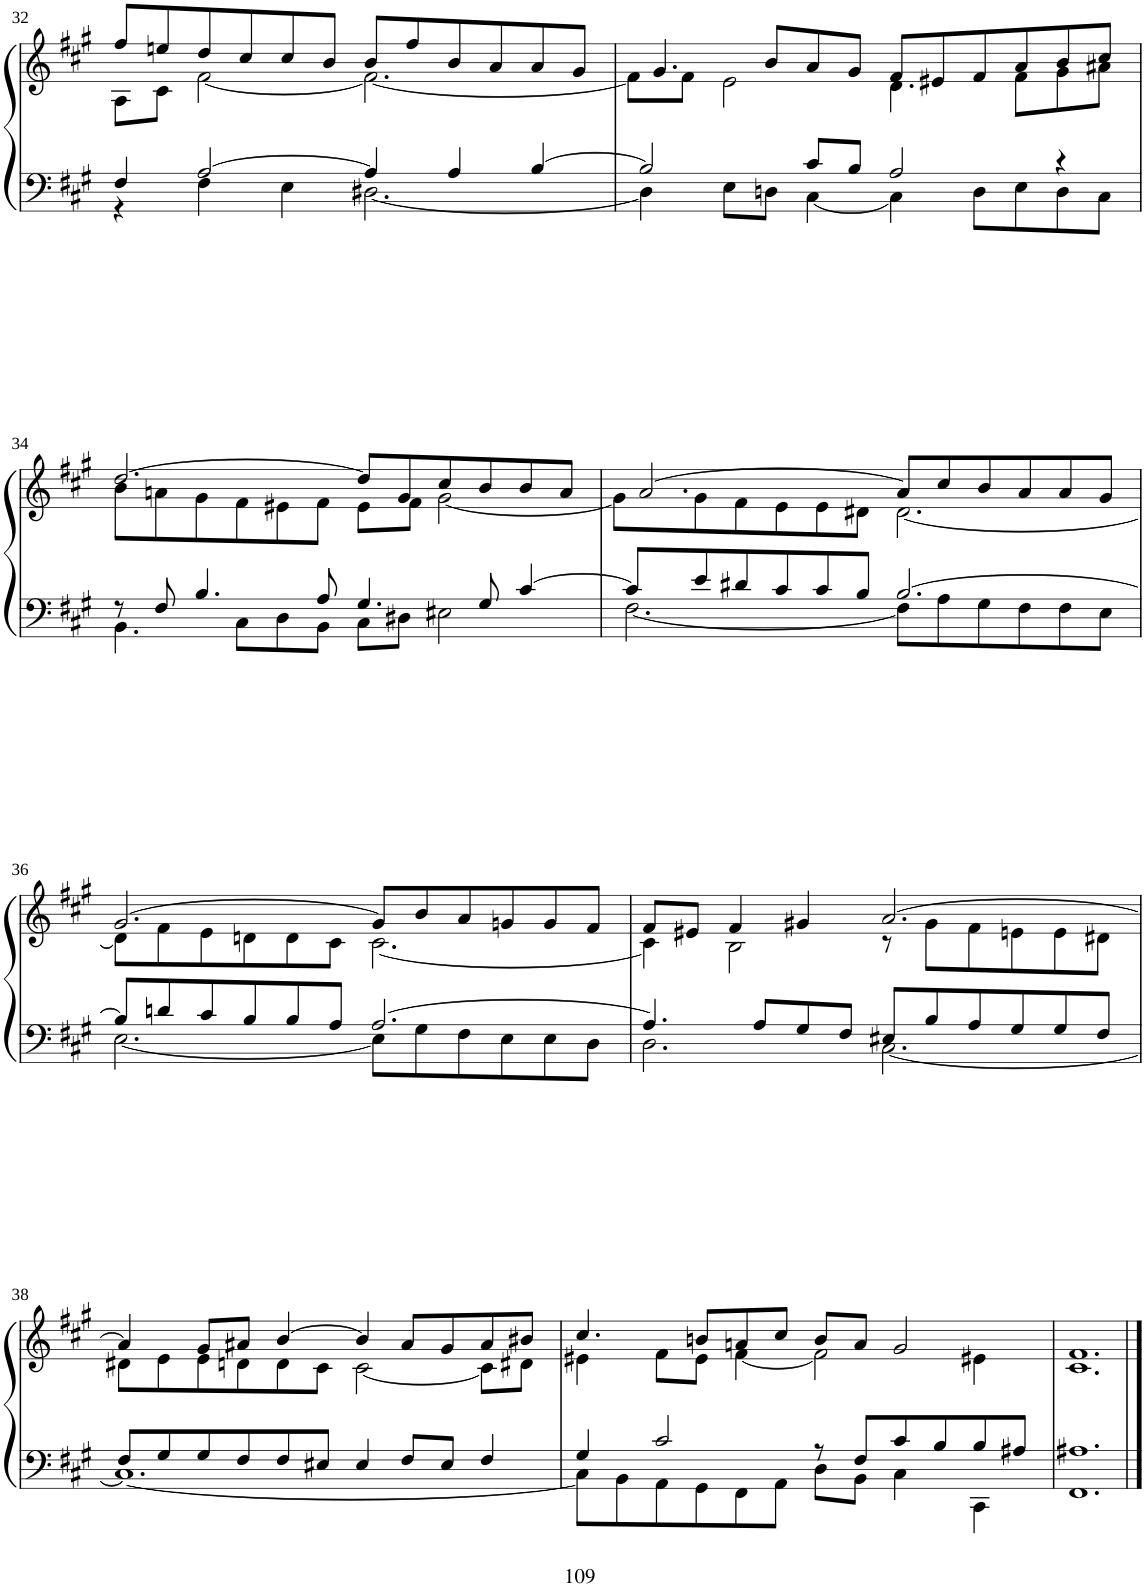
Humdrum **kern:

**kern	**kern
*part1	*part1
*staff2	*staff1
*I"Piano	*
*I'Pno	*
!!LO:PB:g=z
*clefF4	*clefG2
*k[f#c#g#]	*k[f#c#g#]
*M6/4	*M6/4
=32	=32
*^	*^
4F#/	4r	8ff#/L	8A\L
.	.	8een/	8c#\J
[2A/	4F#\	8dd/	[2f#\
.	.	8cc#/	.
.	4E\	8cc#/	.
.	.	8b/J	.
4A/]	[2.D#X\	8b/L	2.f#\_
.	.	8ff#/	.
4A/	.	8b/	.
.	.	8a/	.
[4B/	.	8a/	.
.	.	8g#/J	.
=33	=33	=33	=33
2B/]	4D#\]	4.g#/	8f#\L]
.	.	.	8f#\J
.	8E\L	.	2e\
.	8Dn\J	8b/L	.
8c#/L	[4C#\	8a/	.
8B/J	.	8g#/J	.
2A/	4C#\]	8f#/L	4.d\
.	.	8e#X/	.
.	8D\L	8f#/	.
.	8E\	8a/	8f#\L
4r	8D\	8b/	8g#\
.	8C#\J	8cc#/J	8a#X\J
!!LO:LB:g=z	!!
=34	=34	=34	=34
8r	4.BB\	[2.dd/	8b\L
8F#/	.	.	8an\
4.B/	.	.	8g#\
.	8C#\L	.	8f#\
.	8D\	.	8e#X\
8A/	8BB\J	.	8f#\J
4.G#/	8C#\L	8dd/L]	8e#\L
.	8D#X\J	8g#/	8f#\J
.	2E#X\	8cc#/	[2g#\
8G#/	.	8b/	.
[4c#/	.	8b/	.
.	.	8a/J	.
=35	=35	=35	=35
8c#/L]	[2.F#\	[2.a/	8g#\L]
8e/	.	.	8g#\
8d#X/	.	.	8f#\
8c#/	.	.	8e\
8c#/	.	.	8e\
8B/J	.	.	8d#X\J
[2.B/	8F#\L]	8a/L]	[2.d#\
.	8A\	8cc#/	.
.	8G#\	8b/	.
.	8F#\	8a/	.
.	8F#\	8a/	.
.	8E\J	8g#/J	.
!!LO:LB:g=z	!!
=36	=36	=36	=36
8B/L]	[2.E\	[2.g#/	8d#\L]
8dn/	.	.	8f#\
8c#/	.	.	8e\
8B/	.	.	8dn\
8B/	.	.	8d\
8A/J	.	.	8c#\J
[2.A/	8E\L]	8g#/L]	[2.c#\
.	8G#\	8b/	.
.	8F#\	8a/	.
.	8E\	8gn/	.
.	8E\	8g/	.
.	8D\J	8f#/J	.
=37	=37	=37	=37
4.A/]	2.D\	8f#/L	4c#\]
.	.	8e#X/J	.
.	.	4f#/	2B\
8A/L	.	.	.
8G#/	.	4g#X/	.
8F#/J	.	.	.
8E#X/L	[2.C#\	[2.a/	8r
8B/	.	.	8g#\L
8A/	.	.	8f#\
8G#/	.	.	8en\
8G#/	.	.	8e\
8F#/J	.	.	8d#X\J
!!LO:LB:g=z	!!
=38	=38	=38	=38
8F#/L	1.C#_	4a/]	8d#X\L
8G#/	.	.	8e\
8G#/	.	8g#/L	8e\
8F#/	.	8a#X/J	8dn\
8F#/	.	[4b/	8d\
8E#X/J	.	.	8c#\J
4E#/	.	4b/]	[2c#\
8F#/L	.	8a#/L	.
8E#/J	.	8g#/	.
4F#/	.	8a#/	8c#\L]
.	.	8b#X/J	8d#X\J
=39	=39	=39	=39
4G#/	8C#\L]	4.cc#/	4e#X\
.	8BB\	.	.
2c#/	8AA\	.	8f#\L
.	8GG#\	8bn/L	8e#\J
.	8FF#\	8an/	[4f#\
.	8AA\J	8cc#/J	.
8r	8D\L	8b/L	2f#\]
8F#/L	8BB\J	8a/J	.
8c#/	4C#\	2g#/	.
8B/	.	.	.
8B/	4CC#\	.	4e#X\
8A#X/J	.	.	.
=40	=40	=40	=40
1.A#X	1.FF#	1.f#	1.c#
*v	*v	*	*
*	*v	*v
==	==
*-	*-
